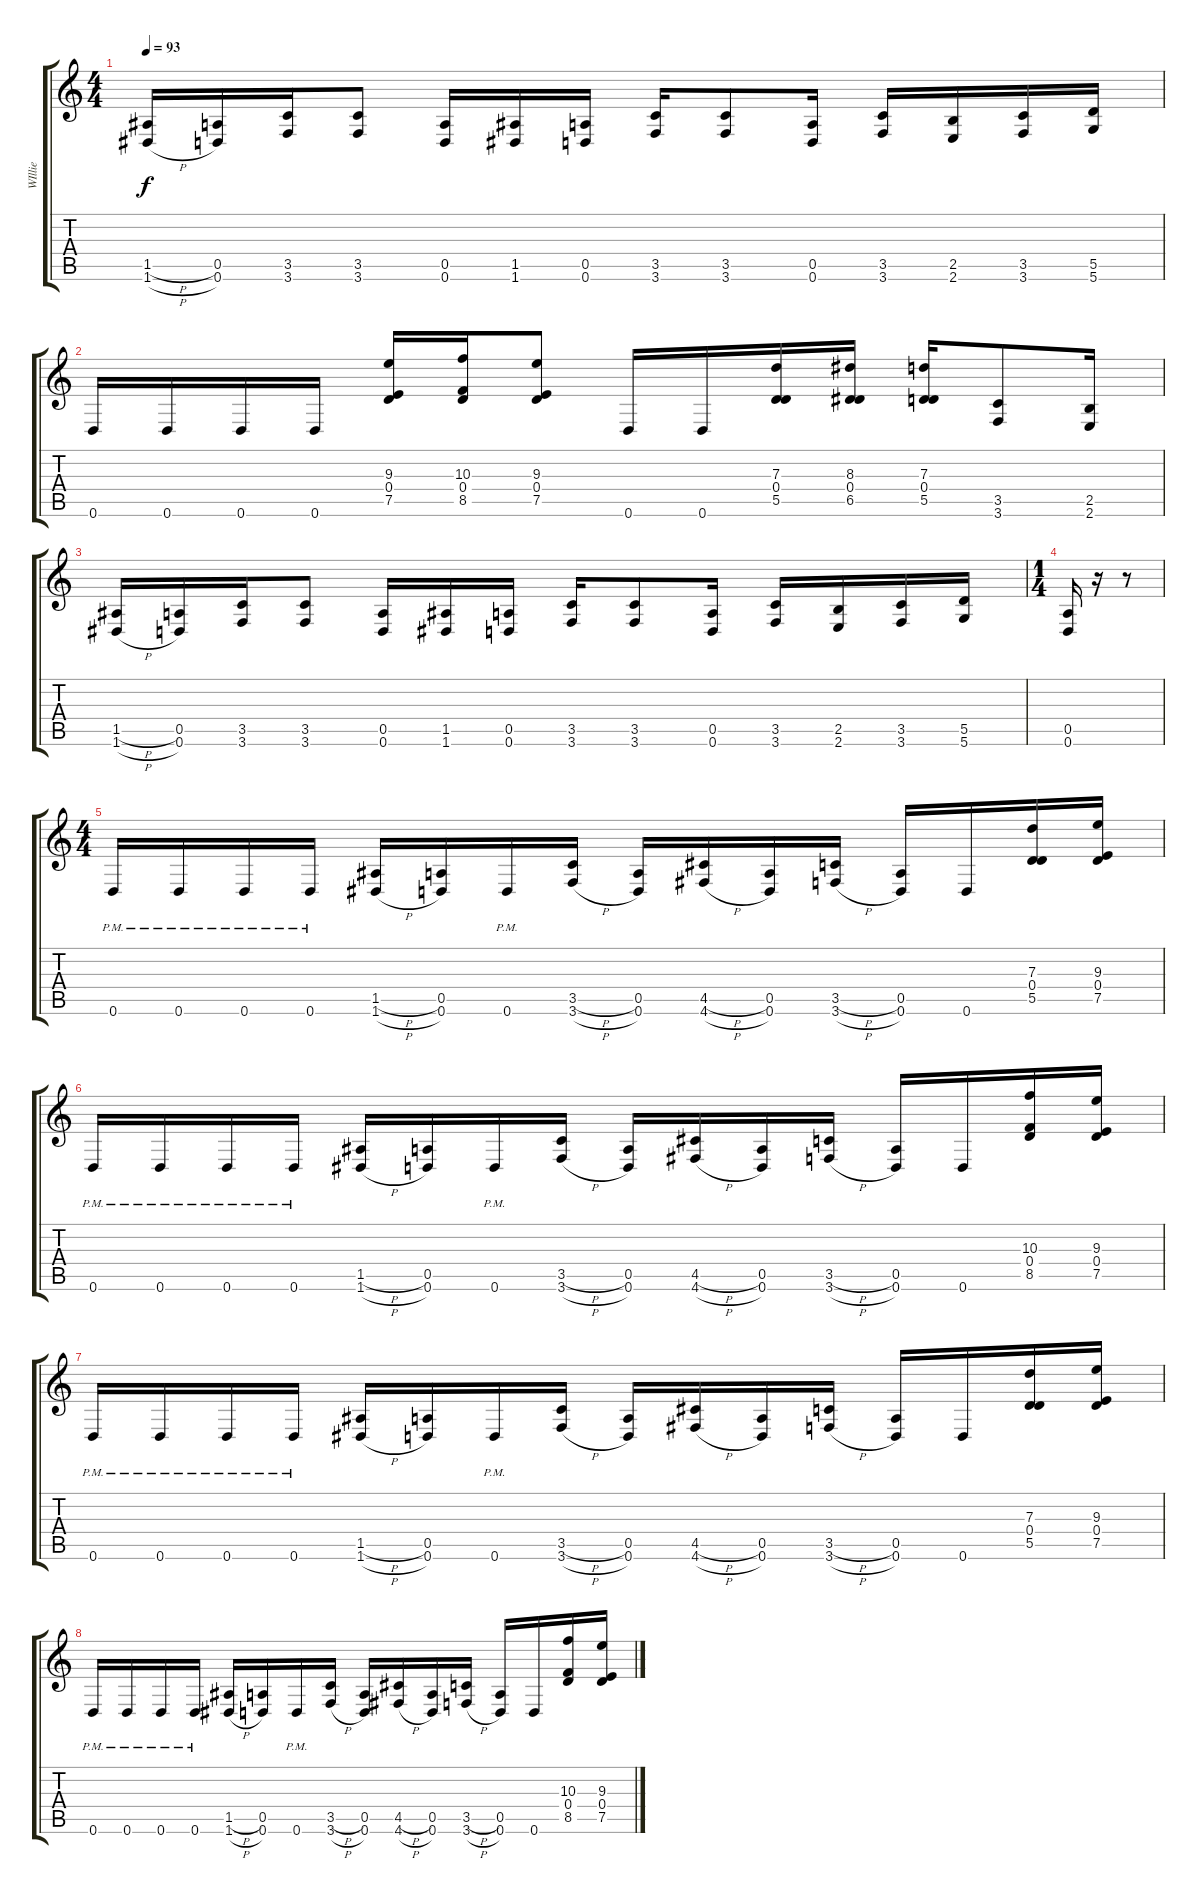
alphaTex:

\track ("WIllie" "WIllie") {solo instrument distortionguitar}
\staff {score tabs}
\tuning (E4 B3 G3 D3 A2 D2) {hide}
\ts (4 4)
\tempo 93
\clef g2
\ks c
(1.5{h} 1.6{h}).16{dy f} (0.5 0.6).16 (3.5 3.6).16 (3.5 3.6).8 (0.5 0.6).16 (1.5 1.6).16 (0.5 0.6).16 (3.5 3.6).16 (3.5 3.6).8 (0.5 0.6).16 (3.5 3.6).16 (2.5 2.6).16 (3.5 3.6).16 (5.5 5.6).16 |
0.6.16 0.6.16 0.6.16 0.6.16 (9.3 0.4 7.5).16 (10.3 0.4 8.5).16 (9.3 0.4 7.5).8 0.6.16 0.6.16 (7.3 0.4 5.5).16 (8.3 0.4 6.5).16 (7.3 0.4 5.5).16 (3.5 3.6).8 (2.5 2.6).16 |
(1.5{h} 1.6{h}).16 (0.5 0.6).16 (3.5 3.6).16 (3.5 3.6).8 (0.5 0.6).16 (1.5 1.6).16 (0.5 0.6).16 (3.5 3.6).16 (3.5 3.6).8 (0.5 0.6).16 (3.5 3.6).16 (2.5 2.6).16 (3.5 3.6).16 (5.5 5.6).16 |
\ts (1 4)
(0.5 0.6).16 r.16 r.8 |
\ts (4 4)
0.6{pm}.16 0.6{pm}.16 0.6{pm}.16 0.6{pm}.16 (1.5{h} 1.6{h}).16 (0.5 0.6).16 0.6{pm}.16 (3.5{h} 3.6{h}).16 (0.5 0.6).16 (4.5{h} 4.6{h}).16 (0.5 0.6).16 (3.5{h} 3.6{h}).16 (0.5 0.6).16 0.6.16 (7.3 0.4 5.5).16 (9.3 0.4 7.5).16 |
0.6{pm}.16 0.6{pm}.16 0.6{pm}.16 0.6{pm}.16 (1.5{h} 1.6{h}).16 (0.5 0.6).16 0.6{pm}.16 (3.5{h} 3.6{h}).16 (0.5 0.6).16 (4.5{h} 4.6{h}).16 (0.5 0.6).16 (3.5{h} 3.6{h}).16 (0.5 0.6).16 0.6.16 (10.3 0.4 8.5).16 (9.3 0.4 7.5).16 |
0.6{pm}.16 0.6{pm}.16 0.6{pm}.16 0.6{pm}.16 (1.5{h} 1.6{h}).16 (0.5 0.6).16 0.6{pm}.16 (3.5{h} 3.6{h}).16 (0.5 0.6).16 (4.5{h} 4.6{h}).16 (0.5 0.6).16 (3.5{h} 3.6{h}).16 (0.5 0.6).16 0.6.16 (7.3 0.4 5.5).16 (9.3 0.4 7.5).16 |
0.6{pm}.16 0.6{pm}.16 0.6{pm}.16 0.6{pm}.16 (1.5{h} 1.6{h}).16 (0.5 0.6).16 0.6{pm}.16 (3.5{h} 3.6{h}).16 (0.5 0.6).16 (4.5{h} 4.6{h}).16 (0.5 0.6).16 (3.5{h} 3.6{h}).16 (0.5 0.6).16 0.6.16 (10.3 0.4 8.5).16 (9.3 0.4 7.5).16
